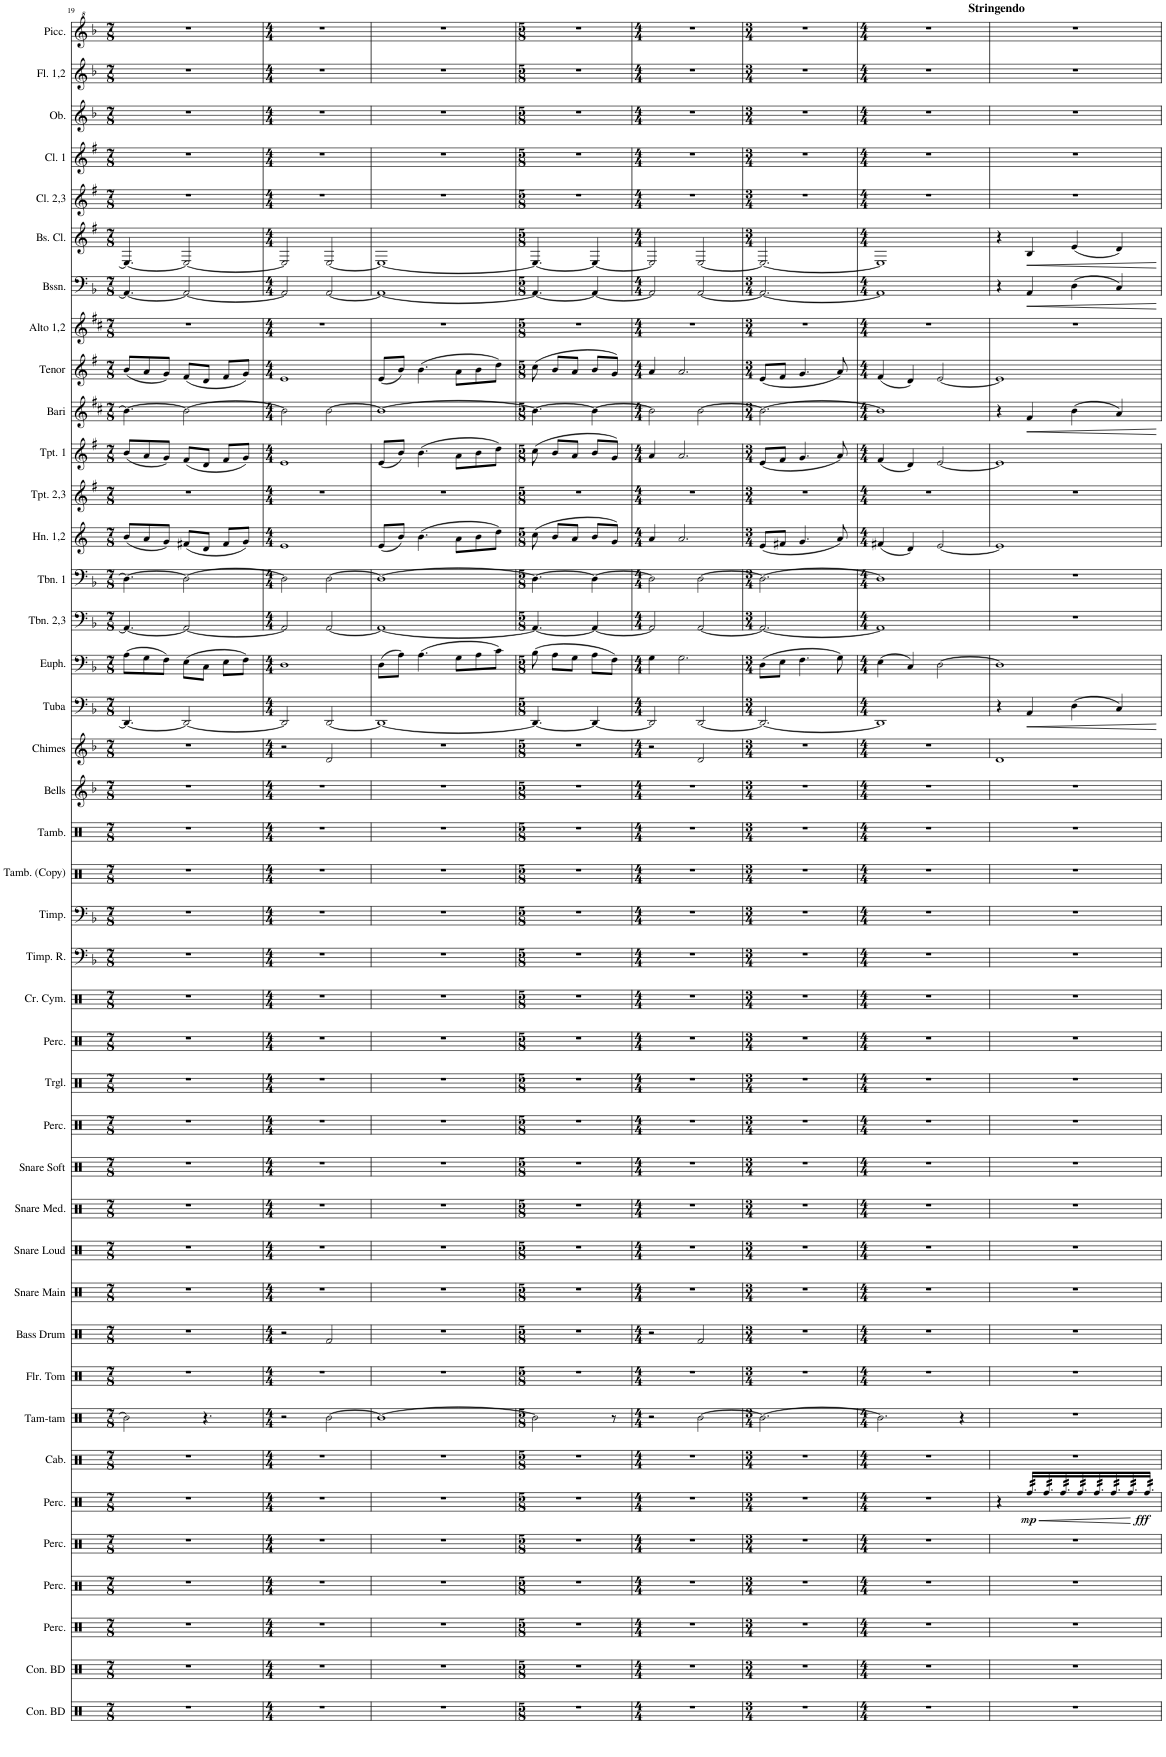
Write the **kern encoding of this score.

**kern	**kern	**kern	**kern	**kern	**kern	**dynam	**kern	**kern	**kern	**kern	**kern	**kern	**kern	**kern	**kern	**kern	**kern	**kern	**kern	**kern	**kern	**kern	**kern	**kern	**kern	**dynam	**kern	**kern	**kern	**kern	**kern	**kern	**kern	**dynam	**kern	**kern	**kern	**dynam	**kern	**dynam	**kern	**kern	**kern	**kern	**kern
*part41	*part40	*part39	*part38	*part37	*part36	*part36	*part35	*part34	*part33	*part32	*part31	*part30	*part29	*part28	*part27	*part26	*part25	*part24	*part23	*part22	*part21	*part20	*part19	*part18	*part17	*part17	*part16	*part15	*part14	*part13	*part12	*part11	*part10	*part10	*part9	*part8	*part7	*part7	*part6	*part6	*part5	*part4	*part3	*part2	*part1
*staff41	*staff40	*staff39	*staff38	*staff37	*staff36	*staff36	*staff35	*staff34	*staff33	*staff32	*staff31	*staff30	*staff29	*staff28	*staff27	*staff26	*staff25	*staff24	*staff23	*staff22	*staff21	*staff20	*staff19	*staff18	*staff17	*staff17	*staff16	*staff15	*staff14	*staff13	*staff12	*staff11	*staff10	*staff10	*staff9	*staff8	*staff7	*staff7	*staff6	*staff6	*staff5	*staff4	*staff3	*staff2	*staff1
*I"Concert Bass Drum	*I"Concert Bass Drum	*I"Percussion	*I"Percussion	*I"Percussion	*I"Percussion	*	*I"Cabasa	*I"Large Tam-tam	*I"Deep Floor Tom	*I"Bass Drum	*I"Snare Main	*I"Snare Loud	*I"Snare Medium	*I"Snare Soft	*I"Snare Drum Bass Drum	*I"Triangle	*I"Percussion	*I"Crash Cymbal	*I"Timpani Rolls	*I"Timpani	*I"Tambourine (Copy)	*I"Tambourine	*I"Bells	*I"Chimes	*I"Tuba	*	*I"Euphonium	*I"2nd &amp; 3rd Trombones	*I"1st Trombone	*I"1st &amp; 2nd Horns in F	*I"2nd &amp; 3rd Bb Trumpets	*I"1st Bb Trumpet	*I"Eb Baritone Saxophone	*	*I"Bb Tenor Saxophone	*I"1st &amp; 2nd Eb Alto Saxophones	*I"Bassoon	*	*I"Bb Bass Clarinet	*	*I"2nd &amp; 3rd Bb Clarinets	*I"1st Bb Clarinet	*I"Oboe	*I"1st &amp; 2nd Flutes	*I"Piccolo
*I'Con. BD	*I'Con. BD	*I'Perc.	*I'Perc.	*I'Perc.	*I'Perc.	*	*I'Cab.	*I'Tam-tam	*I'Flr. Tom	*I'Bass Drum	*I'Snare Main	*I'Snare Loud	*I'Snare Med.	*I'Snare Soft	*	*I'Trgl.	*I'Perc.	*I'Cr. Cym.	*I'Timp. R.	*I'Timp.	*I'Tamb. (Copy)	*I'Tamb.	*I'Bells	*I'Chimes	*I'Tuba	*	*I'Euph.	*I'Tbn. 2,3	*I'Tbn. 1	*I'Hn. 1,2	*I'Tpt. 2,3	*I'Tpt. 1	*I'Bari	*	*I'Tenor	*I'Alto 1,2	*I'Bssn.	*	*I'Bs. Cl.	*	*I'Cl. 2,3	*I'Cl. 1	*I'Ob.	*I'Fl. 1,2	*I'Picc.
!!LO:PB:g=z
*clefX	*clefX	*clefX	*clefX	*clefX	*clefX	*	*clefX	*clefX	*clefX	*clefX	*clefX	*clefX	*clefX	*clefX	*clefX	*clefX	*clefX	*clefX	*clefF4	*clefF4	*clefX	*clefX	*clefG2	*clefG2	*clefF4	*	*clefF4	*clefF4	*clefF4	*clefG2	*clefG2	*clefG2	*clefG2	*	*clefG2	*clefG2	*clefF4	*	*clefG2	*	*clefG2	*clefG2	*clefG2	*clefG2	*clefG^2
*	*	*	*	*	*	*	*	*	*	*	*	*	*	*	*	*	*	*	*	*	*	*	*Trd-14c-24	*	*	*	*	*	*	*Trd4c7	*Trd1c2	*Trd1c2	*Trd12c21	*	*Trd8c14	*Trd5c9	*	*	*Trd8c14	*	*Trd1c2	*Trd1c2	*	*	*Trd-7c-12
*k[]	*k[]	*k[]	*k[]	*k[]	*k[]	*	*k[]	*k[]	*k[]	*k[]	*k[]	*k[]	*k[]	*k[]	*k[]	*k[]	*k[]	*k[]	*k[b-]	*k[b-]	*k[]	*k[]	*k[b-]	*k[b-]	*k[b-]	*	*k[b-]	*k[b-]	*k[b-]	*k[]	*k[f#]	*k[f#]	*k[f#c#]	*	*k[f#]	*k[f#c#]	*k[b-]	*	*k[f#]	*	*k[f#]	*k[f#]	*k[b-]	*k[b-]	*k[b-]
*M7/8	*M7/8	*M7/8	*M7/8	*M7/8	*M7/8	*	*M7/8	*M7/8	*M7/8	*M7/8	*M7/8	*M7/8	*M7/8	*M7/8	*M7/8	*M7/8	*M7/8	*M7/8	*M7/8	*M7/8	*M7/8	*M7/8	*M7/8	*M7/8	*M7/8	*	*M7/8	*M7/8	*M7/8	*M7/8	*M7/8	*M7/8	*M7/8	*	*M7/8	*M7/8	*M7/8	*	*M7/8	*	*M7/8	*M7/8	*M7/8	*M7/8	*M7/8
=19	=19	=19	=19	=19	=19	=19	=19	=19	=19	=19	=19	=19	=19	=19	=19	=19	=19	=19	=19	=19	=19	=19	=19	=19	=19	=19	=19	=19	=19	=19	=19	=19	=19	=19	=19	=19	=19	=19	=19	=19	=19	=19	=19	=19	=19
2..r	2..r	2..r	2..r	2..r	2..r	.	2..r	2b\]	2..r	2..r	2..r	2..r	2..r	2..r	2..r	2..r	2..r	2..r	2..r	2..r	2..r	2..r	2..r	2..r	4.DD/_	.	(8A\L	4.AA/_	4.D\_	(8b/L	2..r	(8b/L	4.b\_	.	(8b/L	2..r	4.AA/_	.	4.E/_	.	2..r	2..r	2..r	2..r	2..r
.	.	.	.	.	.	.	.	.	.	.	.	.	.	.	.	.	.	.	.	.	.	.	.	.	.	.	8G\	.	.	8a/	.	8a/	.	.	8a/	.	.	.	.	.	.	.	.	.	.
.	.	.	.	.	.	.	.	.	.	.	.	.	.	.	.	.	.	.	.	.	.	.	.	.	.	.	8F\J)	.	.	8g/J)	.	8g/J)	.	.	8g/J)	.	.	.	.	.	.	.	.	.	.
.	.	.	.	.	.	.	.	.	.	.	.	.	.	.	.	.	.	.	.	.	.	.	.	.	2DD/_	.	(8E\L	2AA/_	2D\_	(8f#X/L	.	(8f#/L	2b\_	.	(8f#/L	.	2AA/_	.	2E/_	.	.	.	.	.	.
.	.	.	.	.	.	.	.	4.r	.	.	.	.	.	.	.	.	.	.	.	.	.	.	.	.	.	.	8C\J	.	.	8d/J	.	8d/J	.	.	8d/J	.	.	.	.	.	.	.	.	.	.
.	.	.	.	.	.	.	.	.	.	.	.	.	.	.	.	.	.	.	.	.	.	.	.	.	.	.	8E\L	.	.	8f#/L	.	8f#/L	.	.	8f#/L	.	.	.	.	.	.	.	.	.	.
.	.	.	.	.	.	.	.	.	.	.	.	.	.	.	.	.	.	.	.	.	.	.	.	.	.	.	8F\J)	.	.	8g/J)	.	8g/J)	.	.	8g/J)	.	.	.	.	.	.	.	.	.	.
=20	=20	=20	=20	=20	=20	=20	=20	=20	=20	=20	=20	=20	=20	=20	=20	=20	=20	=20	=20	=20	=20	=20	=20	=20	=20	=20	=20	=20	=20	=20	=20	=20	=20	=20	=20	=20	=20	=20	=20	=20	=20	=20	=20	=20	=20
*M4/4	*M4/4	*M4/4	*M4/4	*M4/4	*M4/4	*	*M4/4	*M4/4	*M4/4	*M4/4	*M4/4	*M4/4	*M4/4	*M4/4	*M4/4	*M4/4	*M4/4	*M4/4	*M4/4	*M4/4	*M4/4	*M4/4	*M4/4	*M4/4	*M4/4	*	*M4/4	*M4/4	*M4/4	*M4/4	*M4/4	*M4/4	*M4/4	*	*M4/4	*M4/4	*M4/4	*	*M4/4	*	*M4/4	*M4/4	*M4/4	*M4/4	*M4/4
1r	1r	1r	1r	1r	1r	.	1r	2r	1r	2r	1r	1r	1r	1r	1r	1r	1r	1r	1r	1r	1r	1r	1r	2r	2DD/]	.	1D	2AA/]	2D\]	1e	1r	1e	2b\]	.	1e	1r	2AA/]	.	2E/]	.	1r	1r	1r	1r	1r
.	.	.	.	.	.	.	.	[2b\	.	2Rf/	.	.	.	.	.	.	.	.	.	.	.	.	.	2d/	[2DD/	.	.	[2AA/	[2D\	.	.	.	[2b\	.	.	.	[2AA/	.	[2E/	.	.	.	.	.	.
=21	=21	=21	=21	=21	=21	=21	=21	=21	=21	=21	=21	=21	=21	=21	=21	=21	=21	=21	=21	=21	=21	=21	=21	=21	=21	=21	=21	=21	=21	=21	=21	=21	=21	=21	=21	=21	=21	=21	=21	=21	=21	=21	=21	=21	=21
1r	1r	1r	1r	1r	1r	.	1r	1b_	1r	1r	1r	1r	1r	1r	1r	1r	1r	1r	1r	1r	1r	1r	1r	1r	1DD_	.	(8D\L	1AA_	1D_	(8e/L	1r	(8e/L	1b_	.	(8e/L	1r	1AA_	.	1E_	.	1r	1r	1r	1r	1r
.	.	.	.	.	.	.	.	.	.	.	.	.	.	.	.	.	.	.	.	.	.	.	.	.	.	.	8A\J)	.	.	8b/J)	.	8b/J)	.	.	8b/J)	.	.	.	.	.	.	.	.	.	.
.	.	.	.	.	.	.	.	.	.	.	.	.	.	.	.	.	.	.	.	.	.	.	.	.	.	.	(4.A\	.	.	(4.b\	.	(4.b\	.	.	(4.b\	.	.	.	.	.	.	.	.	.	.
.	.	.	.	.	.	.	.	.	.	.	.	.	.	.	.	.	.	.	.	.	.	.	.	.	.	.	8G\L	.	.	8a\L	.	8a\L	.	.	8a\L	.	.	.	.	.	.	.	.	.	.
.	.	.	.	.	.	.	.	.	.	.	.	.	.	.	.	.	.	.	.	.	.	.	.	.	.	.	8A\	.	.	8b\	.	8b\	.	.	8b\	.	.	.	.	.	.	.	.	.	.
.	.	.	.	.	.	.	.	.	.	.	.	.	.	.	.	.	.	.	.	.	.	.	.	.	.	.	8c\J)	.	.	8dd\J)	.	8dd\J)	.	.	8dd\J)	.	.	.	.	.	.	.	.	.	.
=22	=22	=22	=22	=22	=22	=22	=22	=22	=22	=22	=22	=22	=22	=22	=22	=22	=22	=22	=22	=22	=22	=22	=22	=22	=22	=22	=22	=22	=22	=22	=22	=22	=22	=22	=22	=22	=22	=22	=22	=22	=22	=22	=22	=22	=22
*M5/8	*M5/8	*M5/8	*M5/8	*M5/8	*M5/8	*	*M5/8	*M5/8	*M5/8	*M5/8	*M5/8	*M5/8	*M5/8	*M5/8	*M5/8	*M5/8	*M5/8	*M5/8	*M5/8	*M5/8	*M5/8	*M5/8	*M5/8	*M5/8	*M5/8	*	*M5/8	*M5/8	*M5/8	*M5/8	*M5/8	*M5/8	*M5/8	*	*M5/8	*M5/8	*M5/8	*	*M5/8	*	*M5/8	*M5/8	*M5/8	*M5/8	*M5/8
8%5r	8%5r	8%5r	8%5r	8%5r	8%5r	.	8%5r	2b\]	8%5r	8%5r	8%5r	8%5r	8%5r	8%5r	8%5r	8%5r	8%5r	8%5r	8%5r	8%5r	8%5r	8%5r	8%5r	8%5r	4.DD/_	.	(8B-\	4.AA/_	4.D\_	(8cc\	8%5r	(8cc\	4.b\_	.	(8cc\	8%5r	4.AA/_	.	4.E/_	.	8%5r	8%5r	8%5r	8%5r	8%5r
.	.	.	.	.	.	.	.	.	.	.	.	.	.	.	.	.	.	.	.	.	.	.	.	.	.	.	8A\L	.	.	8b/L	.	8b/L	.	.	8b/L	.	.	.	.	.	.	.	.	.	.
.	.	.	.	.	.	.	.	.	.	.	.	.	.	.	.	.	.	.	.	.	.	.	.	.	.	.	8G\J	.	.	8a/J	.	8a/J	.	.	8a/J	.	.	.	.	.	.	.	.	.	.
.	.	.	.	.	.	.	.	.	.	.	.	.	.	.	.	.	.	.	.	.	.	.	.	.	4DD/_	.	8A\L	4AA/_	4D\_	8b/L	.	8b/L	4b\_	.	8b/L	.	4AA/_	.	4E/_	.	.	.	.	.	.
.	.	.	.	.	.	.	.	8r	.	.	.	.	.	.	.	.	.	.	.	.	.	.	.	.	.	.	8F\J)	.	.	8g/J)	.	8g/J)	.	.	8g/J)	.	.	.	.	.	.	.	.	.	.
=23	=23	=23	=23	=23	=23	=23	=23	=23	=23	=23	=23	=23	=23	=23	=23	=23	=23	=23	=23	=23	=23	=23	=23	=23	=23	=23	=23	=23	=23	=23	=23	=23	=23	=23	=23	=23	=23	=23	=23	=23	=23	=23	=23	=23	=23
*M4/4	*M4/4	*M4/4	*M4/4	*M4/4	*M4/4	*	*M4/4	*M4/4	*M4/4	*M4/4	*M4/4	*M4/4	*M4/4	*M4/4	*M4/4	*M4/4	*M4/4	*M4/4	*M4/4	*M4/4	*M4/4	*M4/4	*M4/4	*M4/4	*M4/4	*	*M4/4	*M4/4	*M4/4	*M4/4	*M4/4	*M4/4	*M4/4	*	*M4/4	*M4/4	*M4/4	*	*M4/4	*	*M4/4	*M4/4	*M4/4	*M4/4	*M4/4
1r	1r	1r	1r	1r	1r	.	1r	2r	1r	2r	1r	1r	1r	1r	1r	1r	1r	1r	1r	1r	1r	1r	1r	2r	2DD/]	.	4G\	2AA/]	2D\]	4a/	1r	4a/	2b\]	.	4a/	1r	2AA/]	.	2E/]	.	1r	1r	1r	1r	1r
.	.	.	.	.	.	.	.	.	.	.	.	.	.	.	.	.	.	.	.	.	.	.	.	.	.	.	2.G\	.	.	2.a/	.	2.a/	.	.	2.a/	.	.	.	.	.	.	.	.	.	.
.	.	.	.	.	.	.	.	[2b\	.	2Rf/	.	.	.	.	.	.	.	.	.	.	.	.	.	2d/	[2DD/	.	.	[2AA/	[2D\	.	.	.	[2b\	.	.	.	[2AA/	.	[2E/	.	.	.	.	.	.
=24	=24	=24	=24	=24	=24	=24	=24	=24	=24	=24	=24	=24	=24	=24	=24	=24	=24	=24	=24	=24	=24	=24	=24	=24	=24	=24	=24	=24	=24	=24	=24	=24	=24	=24	=24	=24	=24	=24	=24	=24	=24	=24	=24	=24	=24
*M3/4	*M3/4	*M3/4	*M3/4	*M3/4	*M3/4	*	*M3/4	*M3/4	*M3/4	*M3/4	*M3/4	*M3/4	*M3/4	*M3/4	*M3/4	*M3/4	*M3/4	*M3/4	*M3/4	*M3/4	*M3/4	*M3/4	*M3/4	*M3/4	*M3/4	*	*M3/4	*M3/4	*M3/4	*M3/4	*M3/4	*M3/4	*M3/4	*	*M3/4	*M3/4	*M3/4	*	*M3/4	*	*M3/4	*M3/4	*M3/4	*M3/4	*M3/4
2.r	2.r	2.r	2.r	2.r	2.r	.	2.r	2.b\_	2.r	2.r	2.r	2.r	2.r	2.r	2.r	2.r	2.r	2.r	2.r	2.r	2.r	2.r	2.r	2.r	2.DD/_	.	(8D\L	2.AA/_	2.D\_	(8e/L	2.r	(8e/L	2.b\_	.	(8e/L	2.r	2.AA/_	.	2.E/_	.	2.r	2.r	2.r	2.r	2.r
.	.	.	.	.	.	.	.	.	.	.	.	.	.	.	.	.	.	.	.	.	.	.	.	.	.	.	8E\J	.	.	8f#X/J	.	8f#/J	.	.	8f#/J	.	.	.	.	.	.	.	.	.	.
.	.	.	.	.	.	.	.	.	.	.	.	.	.	.	.	.	.	.	.	.	.	.	.	.	.	.	4.F\	.	.	4.g/	.	4.g/	.	.	4.g/	.	.	.	.	.	.	.	.	.	.
.	.	.	.	.	.	.	.	.	.	.	.	.	.	.	.	.	.	.	.	.	.	.	.	.	.	.	8G\)	.	.	8a/)	.	8a/)	.	.	8a/)	.	.	.	.	.	.	.	.	.	.
=25	=25	=25	=25	=25	=25	=25	=25	=25	=25	=25	=25	=25	=25	=25	=25	=25	=25	=25	=25	=25	=25	=25	=25	=25	=25	=25	=25	=25	=25	=25	=25	=25	=25	=25	=25	=25	=25	=25	=25	=25	=25	=25	=25	=25	=25
*M4/4	*M4/4	*M4/4	*M4/4	*M4/4	*M4/4	*	*M4/4	*M4/4	*M4/4	*M4/4	*M4/4	*M4/4	*M4/4	*M4/4	*M4/4	*M4/4	*M4/4	*M4/4	*M4/4	*M4/4	*M4/4	*M4/4	*M4/4	*M4/4	*M4/4	*	*M4/4	*M4/4	*M4/4	*M4/4	*M4/4	*M4/4	*M4/4	*	*M4/4	*M4/4	*M4/4	*	*M4/4	*	*M4/4	*M4/4	*M4/4	*M4/4	*M4/4
1r	1r	1r	1r	1r	1r	.	1r	2.b\]	1r	1r	1r	1r	1r	1r	1r	1r	1r	1r	1r	1r	1r	1r	1r	1r	1DD]	.	(4E\	1AA]	1D]	(4f#X/	1r	(4f#/	1b]	.	(4f#/	1r	1AA]	.	1E]	.	1r	1r	1r	1r	1r
.	.	.	.	.	.	.	.	.	.	.	.	.	.	.	.	.	.	.	.	.	.	.	.	.	.	.	4C/)	.	.	4d/)	.	4d/)	.	.	4d/)	.	.	.	.	.	.	.	.	.	.
.	.	.	.	.	.	.	.	.	.	.	.	.	.	.	.	.	.	.	.	.	.	.	.	.	.	.	[2D\	.	.	[2e/	.	[2e/	.	.	[2e/	.	.	.	.	.	.	.	.	.	.
.	.	.	.	.	.	.	.	4r	.	.	.	.	.	.	.	.	.	.	.	.	.	.	.	.	.	.	.	.	.	.	.	.	.	.	.	.	.	.	.	.	.	.	.	.	.
=26	=26	=26	=26	=26	=26	=26	=26	=26	=26	=26	=26	=26	=26	=26	=26	=26	=26	=26	=26	=26	=26	=26	=26	=26	=26	=26	=26	=26	=26	=26	=26	=26	=26	=26	=26	=26	=26	=26	=26	=26	=26	=26	=26	=26	=26
!	!	!	!	!	!	!	!	!	!	!	!	!	!	!	!	!	!	!	!	!	!	!	!	!	!	!	!	!	!	!	!	!	!	!	!	!	!	!	!	!	!	!	!	!	!LO:TX:a:B:t=Stringendo
1r	1r	1r	1r	1r	4r	.	1r	1r	1r	1r	1r	1r	1r	1r	1r	1r	1r	1r	1r	1r	1r	1r	1r	1d	4r	.	1D]	1r	1r	1e]	1r	1e]	4r	.	1e]	1r	4r	.	4r	.	1r	1r	1r	1r	1r
!	!	!	!	!	!	!LO:HP:b	!	!	!	!	!	!	!	!	!	!	!	!	!	!	!	!	!	!	!	!LO:HP:b	!	!	!	!	!	!	!	!LO:HP:b	!	!	!	!LO:HP:b	!	!LO:HP:b	!	!	!	!	!
!	!	!	!	!	!	!LO:DY:n=1:b	!	!	!	!	!	!	!	!	!	!	!	!	!	!	!	!	!	!	!	!	!	!	!	!	!	!	!	!	!	!	!	!	!	!	!	!	!	!	!
*	*	*	*	*	*tremolo	*	*	*	*	*	*	*	*	*	*	*	*	*	*	*	*	*	*	*	*	*	*	*	*	*	*	*	*	*	*	*	*	*	*	*	*	*	*	*	*
.	.	.	.	.	64Rff/LLLL	< mp	.	.	.	.	.	.	.	.	.	.	.	.	.	.	.	.	.	.	4AA/	<	.	.	.	.	.	.	4f#/	<	.	.	4AA/	<	4B/	<	.	.	.	.	.
.	.	.	.	.	64Rff/	.	.	.	.	.	.	.	.	.	.	.	.	.	.	.	.	.	.	.	.	.	.	.	.	.	.	.	.	.	.	.	.	.	.	.	.	.	.	.	.
.	.	.	.	.	64Rff/	.	.	.	.	.	.	.	.	.	.	.	.	.	.	.	.	.	.	.	.	.	.	.	.	.	.	.	.	.	.	.	.	.	.	.	.	.	.	.	.
.	.	.	.	.	64Rff/	.	.	.	.	.	.	.	.	.	.	.	.	.	.	.	.	.	.	.	.	.	.	.	.	.	.	.	.	.	.	.	.	.	.	.	.	.	.	.	.
.	.	.	.	.	64Rff/	.	.	.	.	.	.	.	.	.	.	.	.	.	.	.	.	.	.	.	.	.	.	.	.	.	.	.	.	.	.	.	.	.	.	.	.	.	.	.	.
.	.	.	.	.	64Rff/	.	.	.	.	.	.	.	.	.	.	.	.	.	.	.	.	.	.	.	.	.	.	.	.	.	.	.	.	.	.	.	.	.	.	.	.	.	.	.	.
.	.	.	.	.	64Rff/	.	.	.	.	.	.	.	.	.	.	.	.	.	.	.	.	.	.	.	.	.	.	.	.	.	.	.	.	.	.	.	.	.	.	.	.	.	.	.	.
.	.	.	.	.	64Rff/	.	.	.	.	.	.	.	.	.	.	.	.	.	.	.	.	.	.	.	.	.	.	.	.	.	.	.	.	.	.	.	.	.	.	.	.	.	.	.	.
.	.	.	.	.	64Rff/	.	.	.	.	.	.	.	.	.	.	.	.	.	.	.	.	.	.	.	.	.	.	.	.	.	.	.	.	.	.	.	.	.	.	.	.	.	.	.	.
.	.	.	.	.	64Rff/	.	.	.	.	.	.	.	.	.	.	.	.	.	.	.	.	.	.	.	.	.	.	.	.	.	.	.	.	.	.	.	.	.	.	.	.	.	.	.	.
.	.	.	.	.	64Rff/	.	.	.	.	.	.	.	.	.	.	.	.	.	.	.	.	.	.	.	.	.	.	.	.	.	.	.	.	.	.	.	.	.	.	.	.	.	.	.	.
.	.	.	.	.	64Rff/	.	.	.	.	.	.	.	.	.	.	.	.	.	.	.	.	.	.	.	.	.	.	.	.	.	.	.	.	.	.	.	.	.	.	.	.	.	.	.	.
.	.	.	.	.	64Rff/	.	.	.	.	.	.	.	.	.	.	.	.	.	.	.	.	.	.	.	.	.	.	.	.	.	.	.	.	.	.	.	.	.	.	.	.	.	.	.	.
.	.	.	.	.	64Rff/	.	.	.	.	.	.	.	.	.	.	.	.	.	.	.	.	.	.	.	.	.	.	.	.	.	.	.	.	.	.	.	.	.	.	.	.	.	.	.	.
.	.	.	.	.	64Rff/	.	.	.	.	.	.	.	.	.	.	.	.	.	.	.	.	.	.	.	.	.	.	.	.	.	.	.	.	.	.	.	.	.	.	.	.	.	.	.	.
.	.	.	.	.	64Rff/	.	.	.	.	.	.	.	.	.	.	.	.	.	.	.	.	.	.	.	.	.	.	.	.	.	.	.	.	.	.	.	.	.	.	.	.	.	.	.	.
.	.	.	.	.	64Rff/	.	.	.	.	.	.	.	.	.	.	.	.	.	.	.	.	.	.	.	(4D\	.	.	.	.	.	.	.	(4b\	.	.	.	(4D\	.	(4e/	.	.	.	.	.	.
.	.	.	.	.	64Rff/	.	.	.	.	.	.	.	.	.	.	.	.	.	.	.	.	.	.	.	.	.	.	.	.	.	.	.	.	.	.	.	.	.	.	.	.	.	.	.	.
.	.	.	.	.	64Rff/	.	.	.	.	.	.	.	.	.	.	.	.	.	.	.	.	.	.	.	.	.	.	.	.	.	.	.	.	.	.	.	.	.	.	.	.	.	.	.	.
.	.	.	.	.	64Rff/	.	.	.	.	.	.	.	.	.	.	.	.	.	.	.	.	.	.	.	.	.	.	.	.	.	.	.	.	.	.	.	.	.	.	.	.	.	.	.	.
.	.	.	.	.	64Rff/	.	.	.	.	.	.	.	.	.	.	.	.	.	.	.	.	.	.	.	.	.	.	.	.	.	.	.	.	.	.	.	.	.	.	.	.	.	.	.	.
.	.	.	.	.	64Rff/	.	.	.	.	.	.	.	.	.	.	.	.	.	.	.	.	.	.	.	.	.	.	.	.	.	.	.	.	.	.	.	.	.	.	.	.	.	.	.	.
.	.	.	.	.	64Rff/	.	.	.	.	.	.	.	.	.	.	.	.	.	.	.	.	.	.	.	.	.	.	.	.	.	.	.	.	.	.	.	.	.	.	.	.	.	.	.	.
.	.	.	.	.	64Rff/	.	.	.	.	.	.	.	.	.	.	.	.	.	.	.	.	.	.	.	.	.	.	.	.	.	.	.	.	.	.	.	.	.	.	.	.	.	.	.	.
.	.	.	.	.	64Rff/	.	.	.	.	.	.	.	.	.	.	.	.	.	.	.	.	.	.	.	.	.	.	.	.	.	.	.	.	.	.	.	.	.	.	.	.	.	.	.	.
.	.	.	.	.	64Rff/	.	.	.	.	.	.	.	.	.	.	.	.	.	.	.	.	.	.	.	.	.	.	.	.	.	.	.	.	.	.	.	.	.	.	.	.	.	.	.	.
.	.	.	.	.	64Rff/	.	.	.	.	.	.	.	.	.	.	.	.	.	.	.	.	.	.	.	.	.	.	.	.	.	.	.	.	.	.	.	.	.	.	.	.	.	.	.	.
.	.	.	.	.	64Rff/	.	.	.	.	.	.	.	.	.	.	.	.	.	.	.	.	.	.	.	.	.	.	.	.	.	.	.	.	.	.	.	.	.	.	.	.	.	.	.	.
.	.	.	.	.	64Rff/	.	.	.	.	.	.	.	.	.	.	.	.	.	.	.	.	.	.	.	.	.	.	.	.	.	.	.	.	.	.	.	.	.	.	.	.	.	.	.	.
.	.	.	.	.	64Rff/	.	.	.	.	.	.	.	.	.	.	.	.	.	.	.	.	.	.	.	.	.	.	.	.	.	.	.	.	.	.	.	.	.	.	.	.	.	.	.	.
.	.	.	.	.	64Rff/	.	.	.	.	.	.	.	.	.	.	.	.	.	.	.	.	.	.	.	.	.	.	.	.	.	.	.	.	.	.	.	.	.	.	.	.	.	.	.	.
.	.	.	.	.	64Rff/	.	.	.	.	.	.	.	.	.	.	.	.	.	.	.	.	.	.	.	.	.	.	.	.	.	.	.	.	.	.	.	.	.	.	.	.	.	.	.	.
.	.	.	.	.	64Rff/	.	.	.	.	.	.	.	.	.	.	.	.	.	.	.	.	.	.	.	4C/)	.	.	.	.	.	.	.	4a/)	.	.	.	4C/)	.	4d/)	.	.	.	.	.	.
.	.	.	.	.	64Rff/	.	.	.	.	.	.	.	.	.	.	.	.	.	.	.	.	.	.	.	.	.	.	.	.	.	.	.	.	.	.	.	.	.	.	.	.	.	.	.	.
.	.	.	.	.	64Rff/	.	.	.	.	.	.	.	.	.	.	.	.	.	.	.	.	.	.	.	.	.	.	.	.	.	.	.	.	.	.	.	.	.	.	.	.	.	.	.	.
.	.	.	.	.	64Rff/	.	.	.	.	.	.	.	.	.	.	.	.	.	.	.	.	.	.	.	.	.	.	.	.	.	.	.	.	.	.	.	.	.	.	.	.	.	.	.	.
.	.	.	.	.	64Rff/	.	.	.	.	.	.	.	.	.	.	.	.	.	.	.	.	.	.	.	.	.	.	.	.	.	.	.	.	.	.	.	.	.	.	.	.	.	.	.	.
.	.	.	.	.	64Rff/	.	.	.	.	.	.	.	.	.	.	.	.	.	.	.	.	.	.	.	.	.	.	.	.	.	.	.	.	.	.	.	.	.	.	.	.	.	.	.	.
.	.	.	.	.	64Rff/	.	.	.	.	.	.	.	.	.	.	.	.	.	.	.	.	.	.	.	.	.	.	.	.	.	.	.	.	.	.	.	.	.	.	.	.	.	.	.	.
.	.	.	.	.	64Rff/	.	.	.	.	.	.	.	.	.	.	.	.	.	.	.	.	.	.	.	.	.	.	.	.	.	.	.	.	.	.	.	.	.	.	.	.	.	.	.	.
.	.	.	.	.	64Rff/	.	.	.	.	.	.	.	.	.	.	.	.	.	.	.	.	.	.	.	.	.	.	.	.	.	.	.	.	.	.	.	.	.	.	.	.	.	.	.	.
.	.	.	.	.	64Rff/	.	.	.	.	.	.	.	.	.	.	.	.	.	.	.	.	.	.	.	.	.	.	.	.	.	.	.	.	.	.	.	.	.	.	.	.	.	.	.	.
!	!	!	!	!	!	!LO:DY:n=2:b	!	!	!	!	!	!	!	!	!	!	!	!	!	!	!	!	!	!	!	!	!	!	!	!	!	!	!	!	!	!	!	!	!	!	!	!	!	!	!
.	.	.	.	.	64Rff/	[ fff	.	.	.	.	.	.	.	.	.	.	.	.	.	.	.	.	.	.	.	.	.	.	.	.	.	.	.	.	.	.	.	.	.	.	.	.	.	.	.
.	.	.	.	.	64Rff/	.	.	.	.	.	.	.	.	.	.	.	.	.	.	.	.	.	.	.	.	.	.	.	.	.	.	.	.	.	.	.	.	.	.	.	.	.	.	.	.
.	.	.	.	.	64Rff/	.	.	.	.	.	.	.	.	.	.	.	.	.	.	.	.	.	.	.	.	.	.	.	.	.	.	.	.	.	.	.	.	.	.	.	.	.	.	.	.
.	.	.	.	.	64Rff/	.	.	.	.	.	.	.	.	.	.	.	.	.	.	.	.	.	.	.	.	.	.	.	.	.	.	.	.	.	.	.	.	.	.	.	.	.	.	.	.
.	.	.	.	.	64Rff/	.	.	.	.	.	.	.	.	.	.	.	.	.	.	.	.	.	.	.	.	.	.	.	.	.	.	.	.	.	.	.	.	.	.	.	.	.	.	.	.
.	.	.	.	.	64Rff/JJJJ	.	.	.	.	.	.	.	.	.	.	.	.	.	.	.	.	.	.	.	.	.	.	.	.	.	.	.	.	.	.	.	.	.	.	.	.	.	.	.	.
*	*	*	*	*	*Xtremolo	*	*	*	*	*	*	*	*	*	*	*	*	*	*	*	*	*	*	*	*	*	*	*	*	*	*	*	*	*	*	*	*	*	*	*	*	*	*	*	*
.	.	.	.	.	.	.	.	.	.	.	.	.	.	.	.	.	.	.	.	.	.	.	.	.	.	[	.	.	.	.	.	.	.	[	.	.	.	[	.	[	.	.	.	.	.
=	=	=	=	=	=	=	=	=	=	=	=	=	=	=	=	=	=	=	=	=	=	=	=	=	=	=	=	=	=	=	=	=	=	=	=	=	=	=	=	=	=	=	=	=	=
*-	*-	*-	*-	*-	*-	*-	*-	*-	*-	*-	*-	*-	*-	*-	*-	*-	*-	*-	*-	*-	*-	*-	*-	*-	*-	*-	*-	*-	*-	*-	*-	*-	*-	*-	*-	*-	*-	*-	*-	*-	*-	*-	*-	*-	*-
